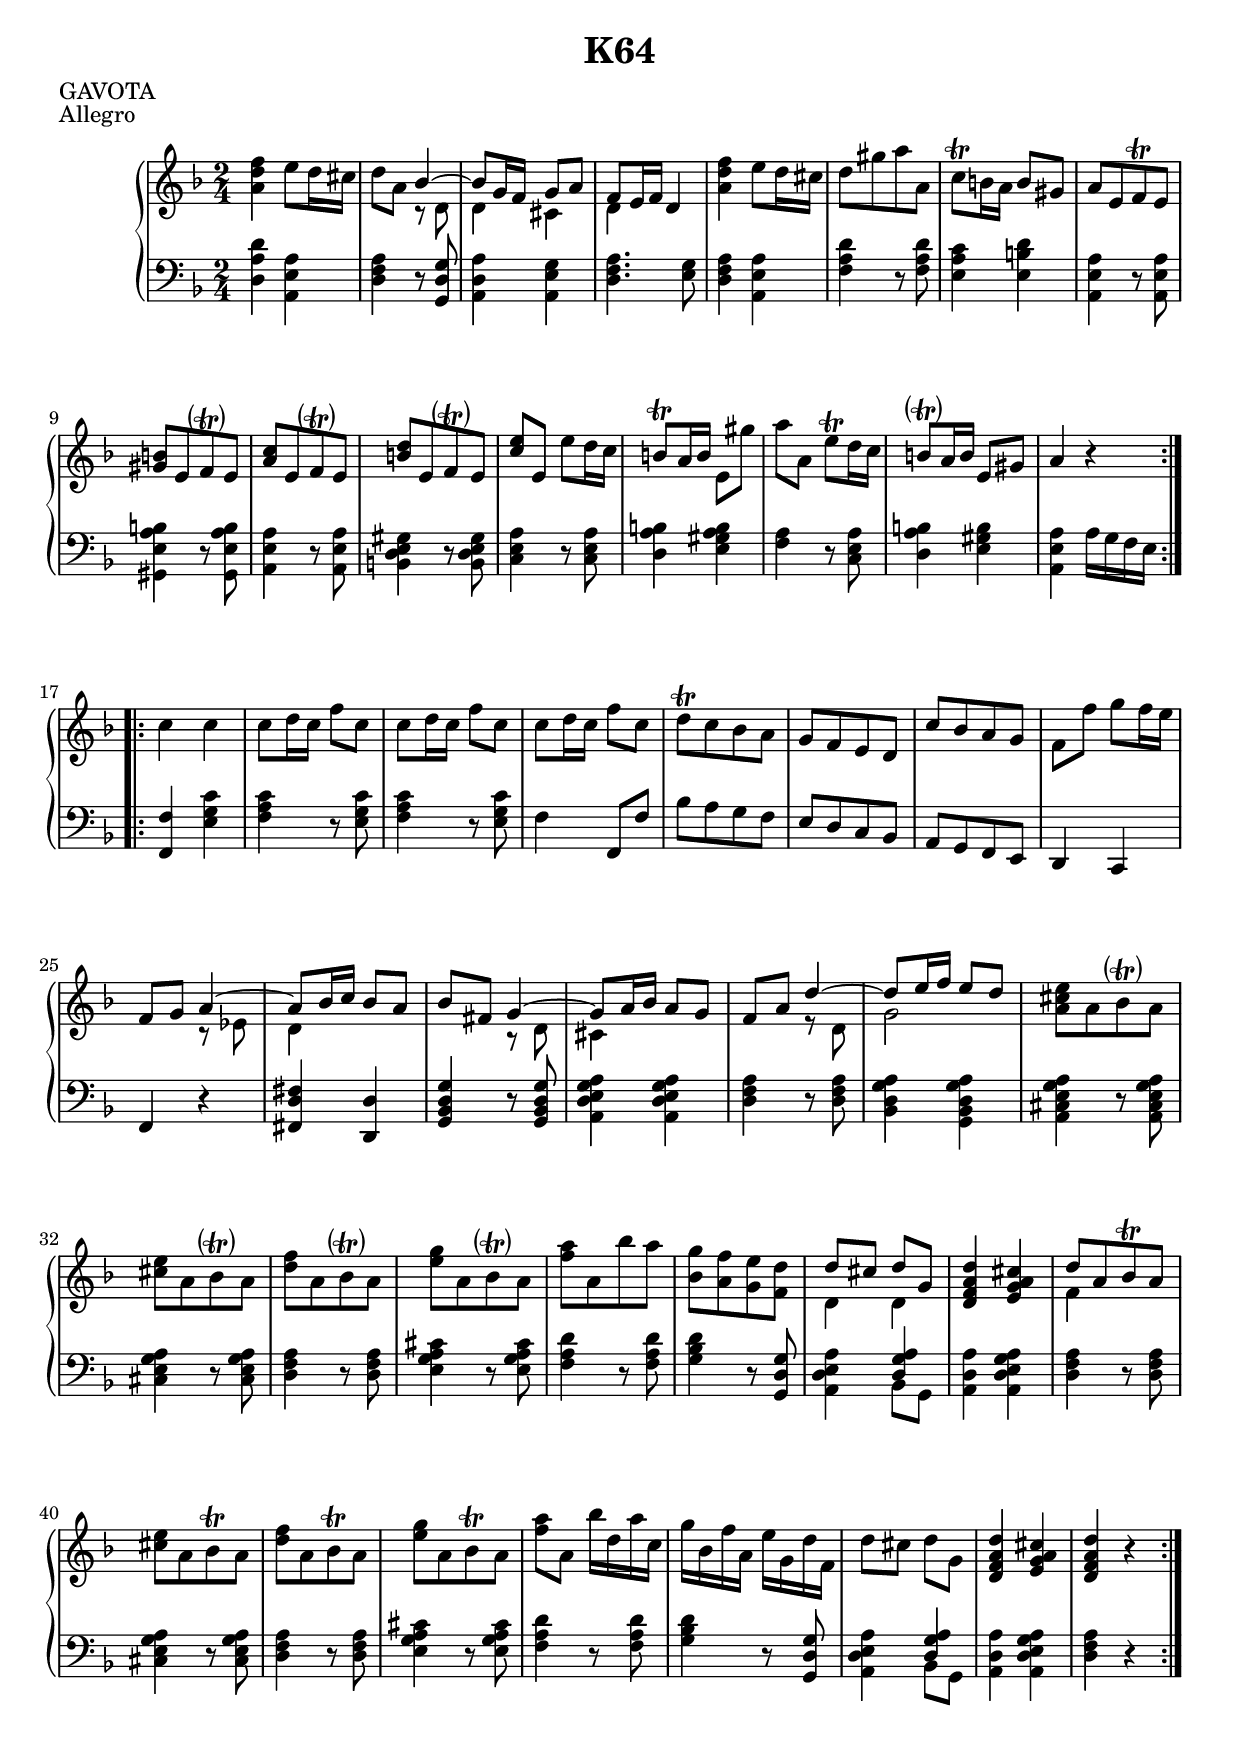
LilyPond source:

\version "2.18.2"
\version "2.18.2"

su = \stemUp
sd = \stemDown
sn = \stemNeutral
tu = \tieUp
td = \tieDown
tn = \tieNeutral
cstr = \change Staff = "right"
cstl = \change Staff = "left"

global = {
  \key d \minor
  \time 2/4
  \override ParenthesesItem #'font-size = #+2
}

right = \relative c'' {
  \global
 
  \repeat volta 2 {
    <a d f>4 e'8 d16 cis
    d8 a <<{ bes4 ~ bes8 g16 f g8 a } \\
      { r8 d,8 d4 cis }>>
    <<{ f8 e16 f } \\ { d4 }>> d
    
    <a' d f>4 e'8 d16 cis
    d8[ gis a a,]
    c-\trill b16 a b8 gis
    a[ e f-\trill e]
    <gis b>[ e f-\parenthesize-\trill e]
    
    <a c>[ e f-\parenthesize-\trill e]
    <b' d>[ e, f-\parenthesize-\trill e]
    <c'e> e, e' d16 c
    b8-\trill a16 b e,8 gis'
    
    a a, e'-\trill d16 c
    b8-\parenthesize-\trill a16 b e,8 gis
    a4 r
  }
  
  \repeat volta 2 {
    c4 c \repeat unfold 3 { 
      c8 d16 c f8 c }
    d8-\trill[ c bes a]
    g[ f e d]
    c'[ bes a g]
    
    f f' g f16 e
    f,8 g <<{ a4 ~a8 bes16 c bes8 a } \\
      { r8 ees d4 }>>
    bes'8 fis
    
    <<{ g4 ~ g8 a16 bes a8 g } \\
      { r8 d cis4 }>>
    f8 a <<{ d4 ~ d8 e16 f e8 d } \\
      { r8 d, g2 }>>
    <a cis e>8[ a bes-\parenthesize-\trill a]
    <cis e>[ a bes-\parenthesize-\trill a]
    
    <d f>[ a bes-\parenthesize-\trill a]
    <e' g>[ a, bes-\parenthesize-\trill a]
    <f' a>[ a, bes' a]
    <<{ g[ f e d] } { bes a g f }>>
    <<{ d' cis d g, } \\ { d4 d }>>
    
    <d f a d>4 <e g a cis>
    <<{ d'8[ a bes-\trill a] } \\ { f4 }>>
    <cis' e>8[ a bes-\trill a]
    <d f>[ a bes-\trill a]
    <e' g>[ a, bes-\trill a]
    
    <f' a> a, bes'16 d, a' c,
    g' bes, f' a, e' g, d' f,
    d'8 cis d g,
    <d f a d>4 <e g a cis>
    <d f a d> r
  }
}
 
left = \relative c {
  \global
  
  \repeat volta 2 {
    <d a' d>4 <a e' a>
    <d f a> r8 <g, d' g>
    <a d a'>4 <a e' g>
    <d f a>4.
    <e g>8
    
    <d f a>4 <a e' a>
    <f' a d> r8 q
    <e a c>4 <e b' d>
    <a, e' a> r8 q
    <gis e' a b>4 r8 q
    
    <a e' a>4 r8 q
    <b d e gis>4 r8 q
    <c e a>4 r8 q
    <d a' b>4 <e gis a b>
    
    <f a>4 r8 <c e a>8
    <d a' b>4 <e gis b>
    <a, e' a>4 a'16 g f e
  }
  
  \repeat volta 2 {
    <f, f'>4 <e' g c>
    \repeat unfold 2 {
      <f a c> r8 <e g c> }
    f4 f,8 f' 
    bes[ a g f]
    e[ d c bes]
    a[ g f e]
    
    d4 c
    f r
    <fis d' fis> <d d'>
    <g bes d g> r8 q
    
    <a d e g a>4 q
    <d f a> r8 q
    <bes d g a>4 <g bes d g a>
    <a cis e g a> r8 q
    <cis e g a>4 r8 q
    
    <d f a>4 r8 q
    <e g a cis>4 r8 q
    <f a d>4 r8 q
    <g bes d>4 r8 <g, d' g>
    <a d e a>4 <<{ <d g a>4 } \\ { bes8 g }>>
    
    <a d a'>4 <a d e g a>
    <d f a> r8 q
    <cis e g a>4 r8 q
    <d f a>4 r8 q
    <e g a cis>4 r8 q
    
    <f a d>4 r8 q
    <g bes d>4 r8 <g, d' g>
    <a d e a>4 <<{ <d g a>4 } \\ { bes8 g }>>
    <a d a'>4 <a d e g a>
    <d f a> r
  }
}

\header {
  title = "K64"
  meter = "GAVOTA"
  piece = "Allegro"
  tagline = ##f
}
 

#(set-global-staff-size 20)

\paper {
  #(set-paper-size "a4")
  print-page-number = ##f
  between-system-padding = #0.1
  between-system-space = #0.1
  ragged-last-bottom = ##f
  ragged-bottom = ##f
}

\score {
  \new PianoStaff <<
    \new Staff = "right" {
      \right
    }
    \new Staff = "left" { 
      <<
        \clef bass \left
        { s2*16 \break }
      >>
    }
  >>
  \layout { }
}
